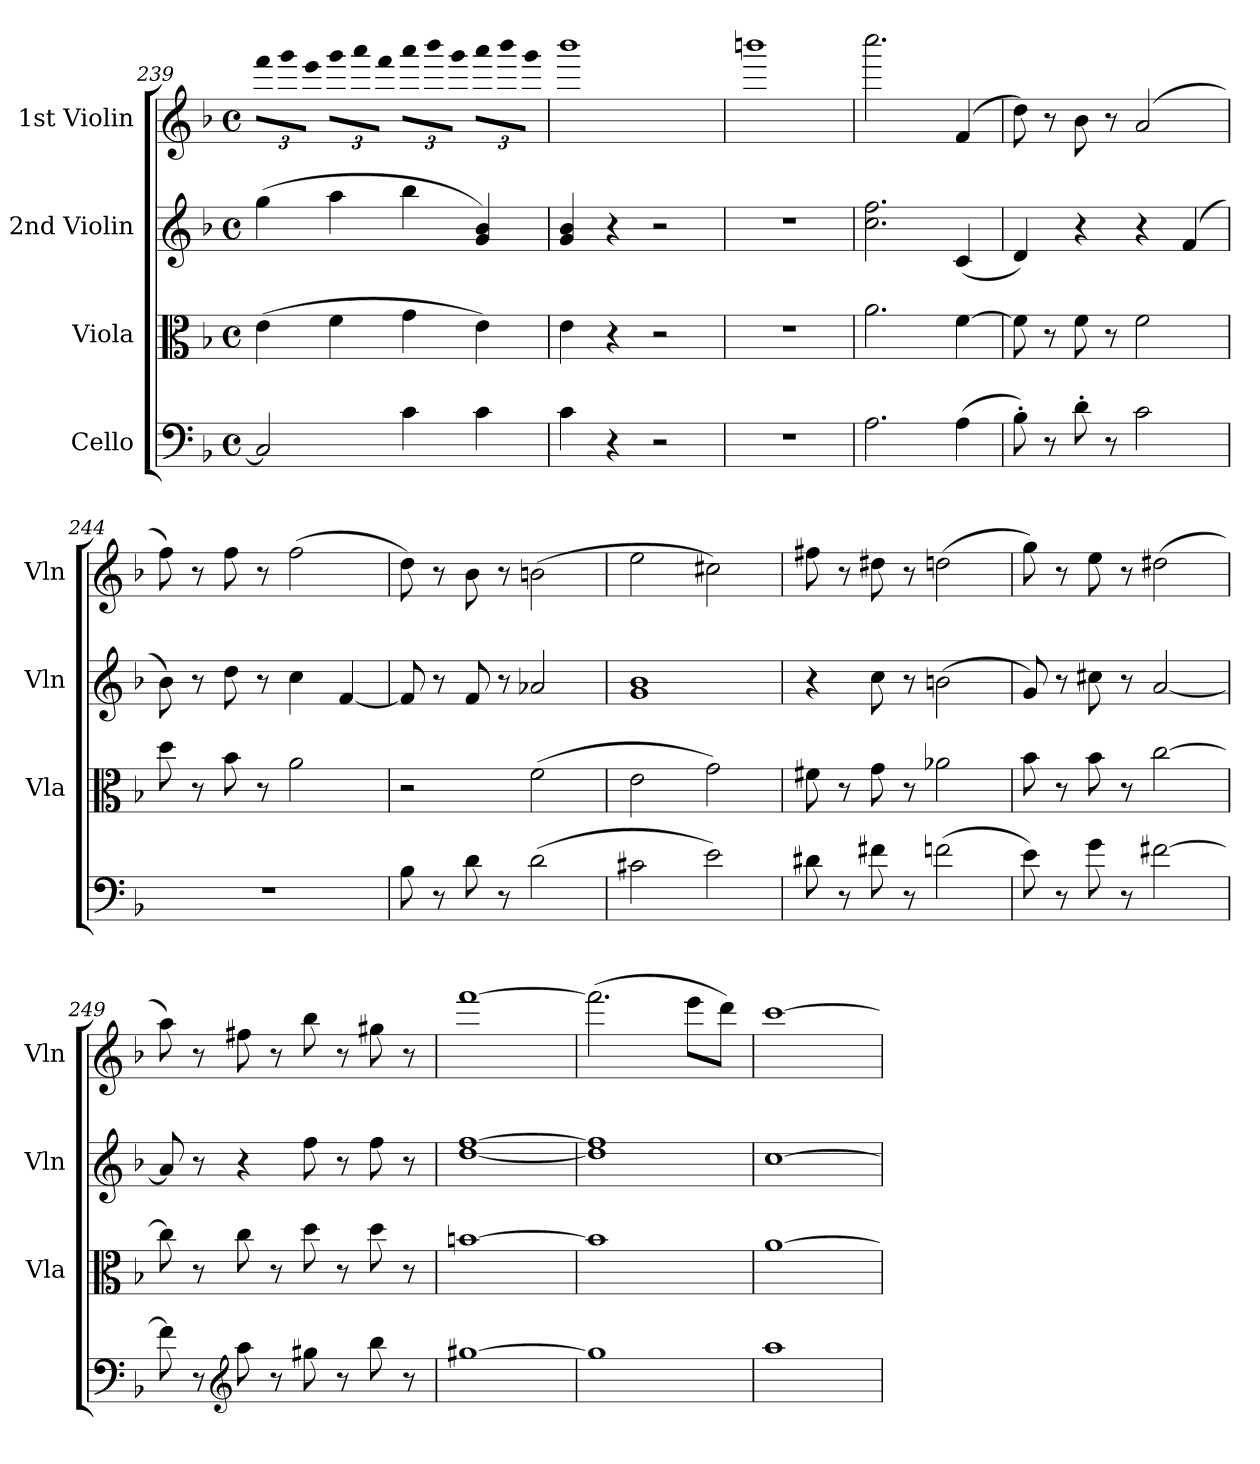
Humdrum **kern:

**kern	**kern	**kern	**kern
*part4	*part3	*part2	*part1
*staff4	*staff3	*staff2	*staff1
*I"Cello	*I"Viola	*I"2nd Violin	*I"1st Violin
*	*I'Vla	*I'Vln	*I'Vln
*clefF4	*clefC3	*clefG2	*clefG2
*k[b-]	*k[b-]	*k[b-]	*k[b-]
*F:	*F:	*F:	*F:
*M4/4	*M4/4	*M4/4	*M4/4
*met(c)	*met(c)	*met(c)	*met(c)
=239	=239	=239	=239
!	!	!	!LO:N:vis=8
2C/]	(4e\	(4gg\	12fff\L
!	!	!	!LO:N:vis=8
.	.	.	12ggg\
!	!	!	!LO:N:vis=8
.	.	.	12eee\J
!	!	!	!LO:N:vis=8
.	4f\	4aa\	12ggg\L
!	!	!	!LO:N:vis=8
.	.	.	12aaa\
!	!	!	!LO:N:vis=8
.	.	.	12fff\J
!	!	!	!LO:N:vis=8
4c\	4g\	4bb-\	12aaa\L
!	!	!	!LO:N:vis=8
.	.	.	12bbb-\
!	!	!	!LO:N:vis=8
.	.	.	12ggg\J
!	!	!	!LO:N:vis=8
4c\	4e\)	4g/ 4b-/)	12aaa\L
!	!	!	!LO:N:vis=8
.	.	.	12bbb-\
!	!	!	!LO:N:vis=8
.	.	.	12ggg\J
=240	=240	=240	=240
4c\	4e\	4g/ 4b-/	1bbb-
4r	4r	4r	.
2r	2r	2r	.
=241	=241	=241	=241
1r	1r	1r	1bbbn
=242	=242	=242	=242
2.A\	2.a\	2.cc\ 2.ff\	2.cccc\
(4A\	[4f\	(4c/	(4f/
!!LO:LB:g=z
=243	=243	=243	=243
8B-'\)	8f\]	4d/)	8dd\)
8r	8r	.	8r
8d'\	8f\	4r	8b-\
8r	8r	.	8r
2c\	2f\	4r	(2a/
.	.	(4f/	.
=244	=244	=244	=244
1r	8dd\	8b-\)	8ff\)
.	8r	8r	8r
.	8b-\	8dd\	8ff\
.	8r	8r	8r
.	2a\	4cc\	(2ff\
.	.	[4f/	.
=245	=245	=245	=245
8B-\	2r	8f/]	8dd\)
8r	.	8r	8r
8d\	.	8f/	8b-\
8r	.	8r	8r
(2d\	(2f\	2a-X/	(2bn\
=246	=246	=246	=246
2c#X\	2e\	1g 1b-	2ee\
2e\)	2g\)	.	2cc#X\)
=247	=247	=247	=247
8d#X\	8f#X\	4r	8ff#X\
8r	8r	.	8r
8f#X\	8g\	8cc\	8dd#X\
8r	8r	8r	8r
(2fn\	2a-X\	(2bn\	(2ddn\
=248	=248	=248	=248
8e\)	8b-\	8g/)	8gg\)
8r	8r	8r	8r
8g\	8b-\	8cc#X\	8ee\
8r	8r	8r	8r
[2f#X\	[2cc\	[2a/	(2dd#X\
=249	=249	=249	=249
8f#\]	8cc\]	8a/]	8aa\)
8r	8r	8r	8r
*clefG2	*	*	*
8aa\	8cc\	4r	8ff#X\
8r	8r	.	8r
8gg#X\	8dd\	8ff\	8bb-\
8r	8r	8r	8r
8bb-\	8dd\	8ff\	8gg#X\
8r	8r	8r	8r
=250	=250	=250	=250
[1gg#X	[1bn	[1dd [1ff	[1fff
=251	=251	=251	=251
1gg#]	1b]	1dd] 1ff]	(2.fff\]
.	.	.	8eee\L
.	.	.	8ddd\J)
=252	=252	=252	=252
1aa	[1a	[1cc	[1ccc
=	=	=	=
*-	*-	*-	*-
